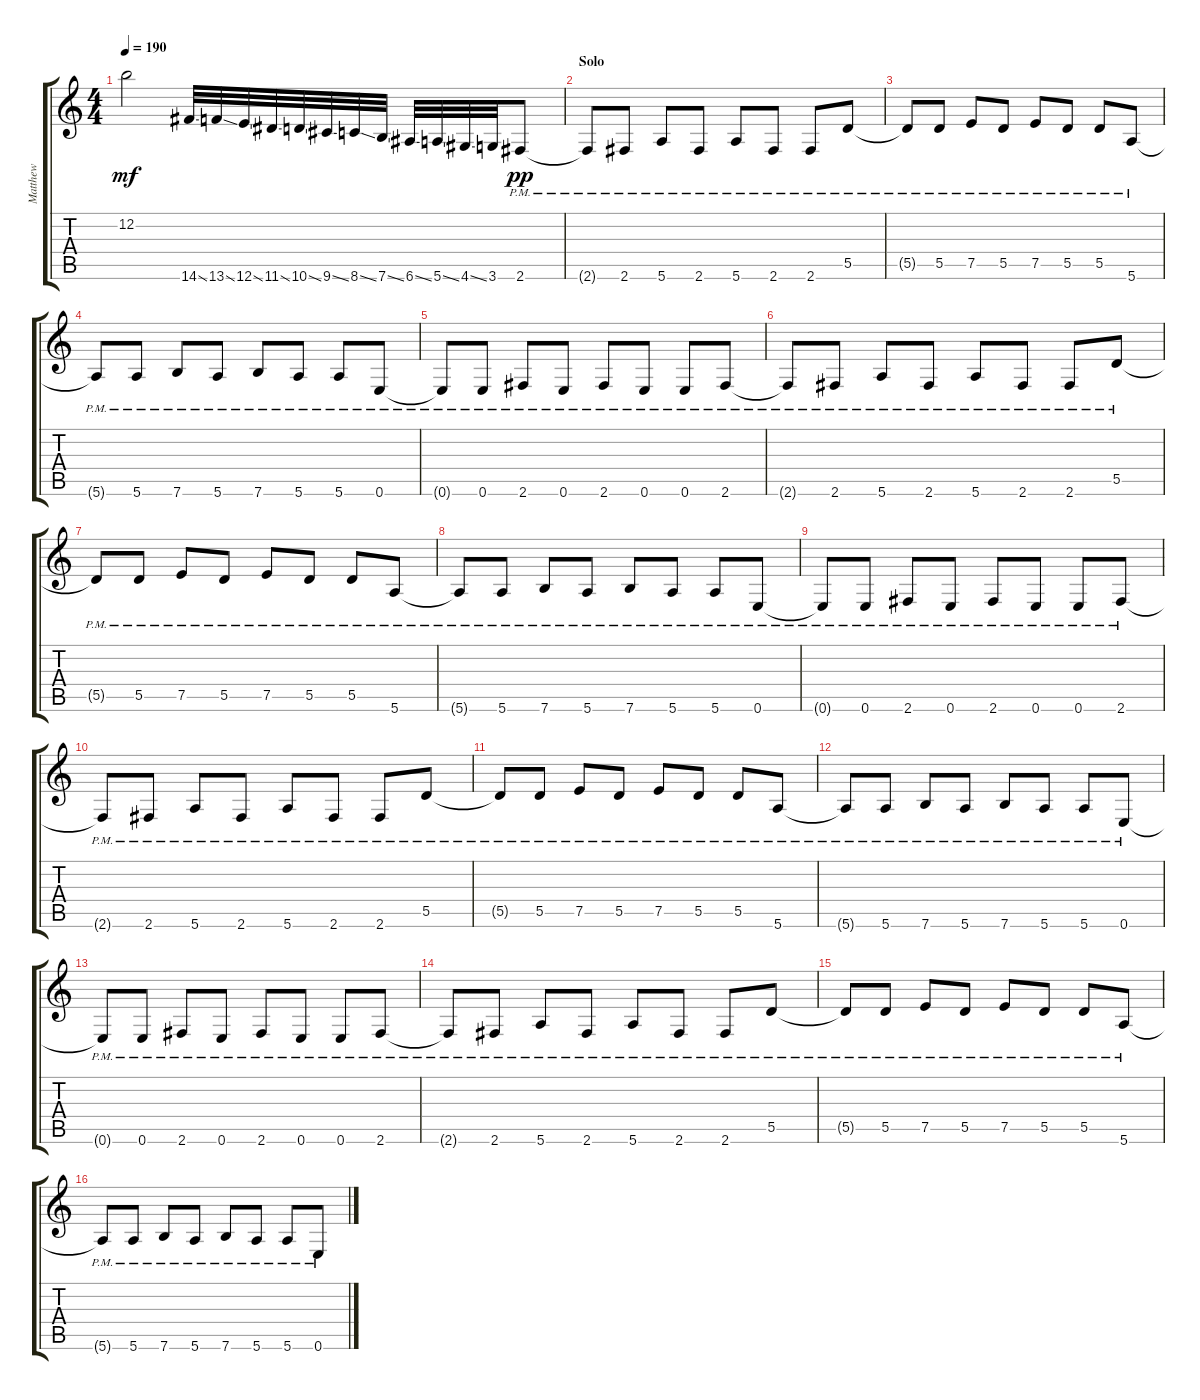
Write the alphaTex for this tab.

\track ("Matthew" "Matthew") {instrument distortionguitar}
\staff {score tabs}
\tuning (E4 B3 G3 D3 A2 E2) {hide}
\ts (4 4)
\tempo 190
\clef g2
\ks c
12.2{t}.2{dy mf} 14.6{ss}.32 13.6{ss}.32 12.6{ss}.32 11.6{ss}.32 10.6{ss}.32 9.6{ss}.32 8.6{ss}.32 7.6{ss}.32 6.6{ss}.32 5.6{ss}.32 4.6{ss}.32 3.6.32 2.6{pm}.8{dy pp} |
\section ("" "Solo")
2.6{pm t}.8 2.6{pm}.8 5.6{pm}.8 2.6{pm}.8 5.6{pm}.8 2.6{pm}.8 2.6{pm}.8 5.5{pm}.8 |
5.5{pm t}.8 5.5{pm}.8 7.5{pm}.8 5.5{pm}.8 7.5{pm}.8 5.5{pm}.8 5.5{pm}.8 5.6{pm}.8 |
5.6{pm t}.8 5.6{pm}.8 7.6{pm}.8 5.6{pm}.8 7.6{pm}.8 5.6{pm}.8 5.6{pm}.8 0.6{pm}.8 |
0.6{pm t}.8 0.6{pm}.8 2.6{pm}.8 0.6{pm}.8 2.6{pm}.8 0.6{pm}.8 0.6{pm}.8 2.6{pm}.8 |
2.6{pm t}.8 2.6{pm}.8 5.6{pm}.8 2.6{pm}.8 5.6{pm}.8 2.6{pm}.8 2.6{pm}.8 5.5{pm}.8 |
5.5{pm t}.8 5.5{pm}.8 7.5{pm}.8 5.5{pm}.8 7.5{pm}.8 5.5{pm}.8 5.5{pm}.8 5.6{pm}.8 |
5.6{pm t}.8 5.6{pm}.8 7.6{pm}.8 5.6{pm}.8 7.6{pm}.8 5.6{pm}.8 5.6{pm}.8 0.6{pm}.8 |
0.6{pm t}.8 0.6{pm}.8 2.6{pm}.8 0.6{pm}.8 2.6{pm}.8 0.6{pm}.8 0.6{pm}.8 2.6{pm}.8 |
2.6{pm t}.8 2.6{pm}.8 5.6{pm}.8 2.6{pm}.8 5.6{pm}.8 2.6{pm}.8 2.6{pm}.8 5.5{pm}.8 |
5.5{pm t}.8 5.5{pm}.8 7.5{pm}.8 5.5{pm}.8 7.5{pm}.8 5.5{pm}.8 5.5{pm}.8 5.6{pm}.8 |
5.6{pm t}.8 5.6{pm}.8 7.6{pm}.8 5.6{pm}.8 7.6{pm}.8 5.6{pm}.8 5.6{pm}.8 0.6{pm}.8 |
0.6{pm t}.8 0.6{pm}.8 2.6{pm}.8 0.6{pm}.8 2.6{pm}.8 0.6{pm}.8 0.6{pm}.8 2.6{pm}.8 |
2.6{pm t}.8 2.6{pm}.8 5.6{pm}.8 2.6{pm}.8 5.6{pm}.8 2.6{pm}.8 2.6{pm}.8 5.5{pm}.8 |
5.5{pm t}.8 5.5{pm}.8 7.5{pm}.8 5.5{pm}.8 7.5{pm}.8 5.5{pm}.8 5.5{pm}.8 5.6{pm}.8 |
5.6{pm t}.8 5.6{pm}.8 7.6{pm}.8 5.6{pm}.8 7.6{pm}.8 5.6{pm}.8 5.6{pm}.8 0.6{pm}.8
